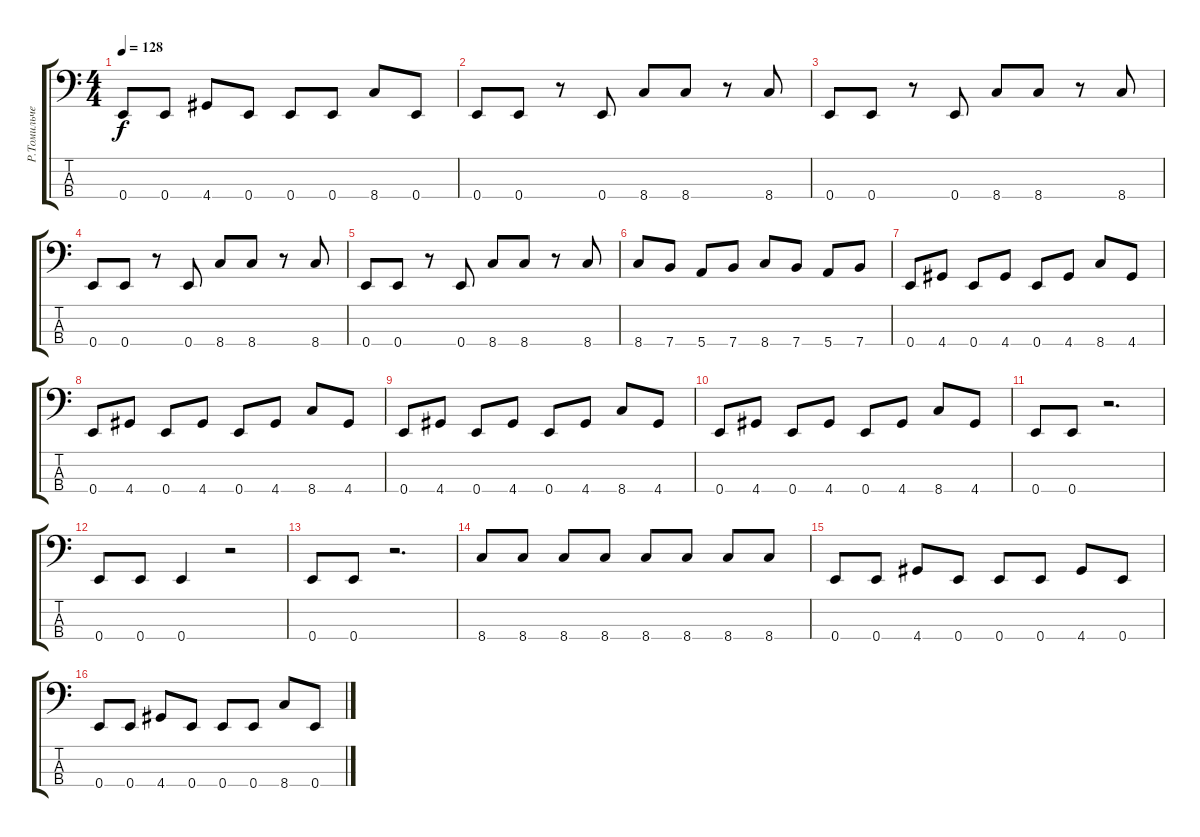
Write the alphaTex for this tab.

\track ("Р.Томильченко" "Р.Томильче") {instrument slapbass1}
\staff {score tabs}
\tuning (G2 D2 A1 E1) {hide}
\ts (4 4)
\tempo 128
\clef f4
\ks c
0.4.8{dy f} 0.4.8 4.4.8 0.4.8 0.4.8 0.4.8 8.4.8 0.4.8 |
0.4.8 0.4.8 r.8 0.4.8 8.4.8 8.4.8 r.8 8.4.8 |
0.4.8 0.4.8 r.8 0.4.8 8.4.8 8.4.8 r.8 8.4.8 |
0.4.8 0.4.8 r.8 0.4.8 8.4.8 8.4.8 r.8 8.4.8 |
0.4.8 0.4.8 r.8 0.4.8 8.4.8 8.4.8 r.8 8.4.8 |
8.4.8 7.4.8 5.4.8 7.4.8 8.4.8 7.4.8 5.4.8 7.4.8 |
0.4.8 4.4.8 0.4.8 4.4.8 0.4.8 4.4.8 8.4.8 4.4.8 |
0.4.8 4.4.8 0.4.8 4.4.8 0.4.8 4.4.8 8.4.8 4.4.8 |
0.4.8 4.4.8 0.4.8 4.4.8 0.4.8 4.4.8 8.4.8 4.4.8 |
0.4.8 4.4.8 0.4.8 4.4.8 0.4.8 4.4.8 8.4.8 4.4.8 |
0.4.8 0.4.8 r.2{d} |
0.4.8 0.4.8 0.4.4 r.2 |
0.4.8 0.4.8 r.2{d} |
8.4.8 8.4.8 8.4.8 8.4.8 8.4.8 8.4.8 8.4.8 8.4.8 |
0.4.8 0.4.8 4.4.8 0.4.8 0.4.8 0.4.8 4.4.8 0.4.8 |
0.4.8 0.4.8 4.4.8 0.4.8 0.4.8 0.4.8 8.4.8 0.4.8
